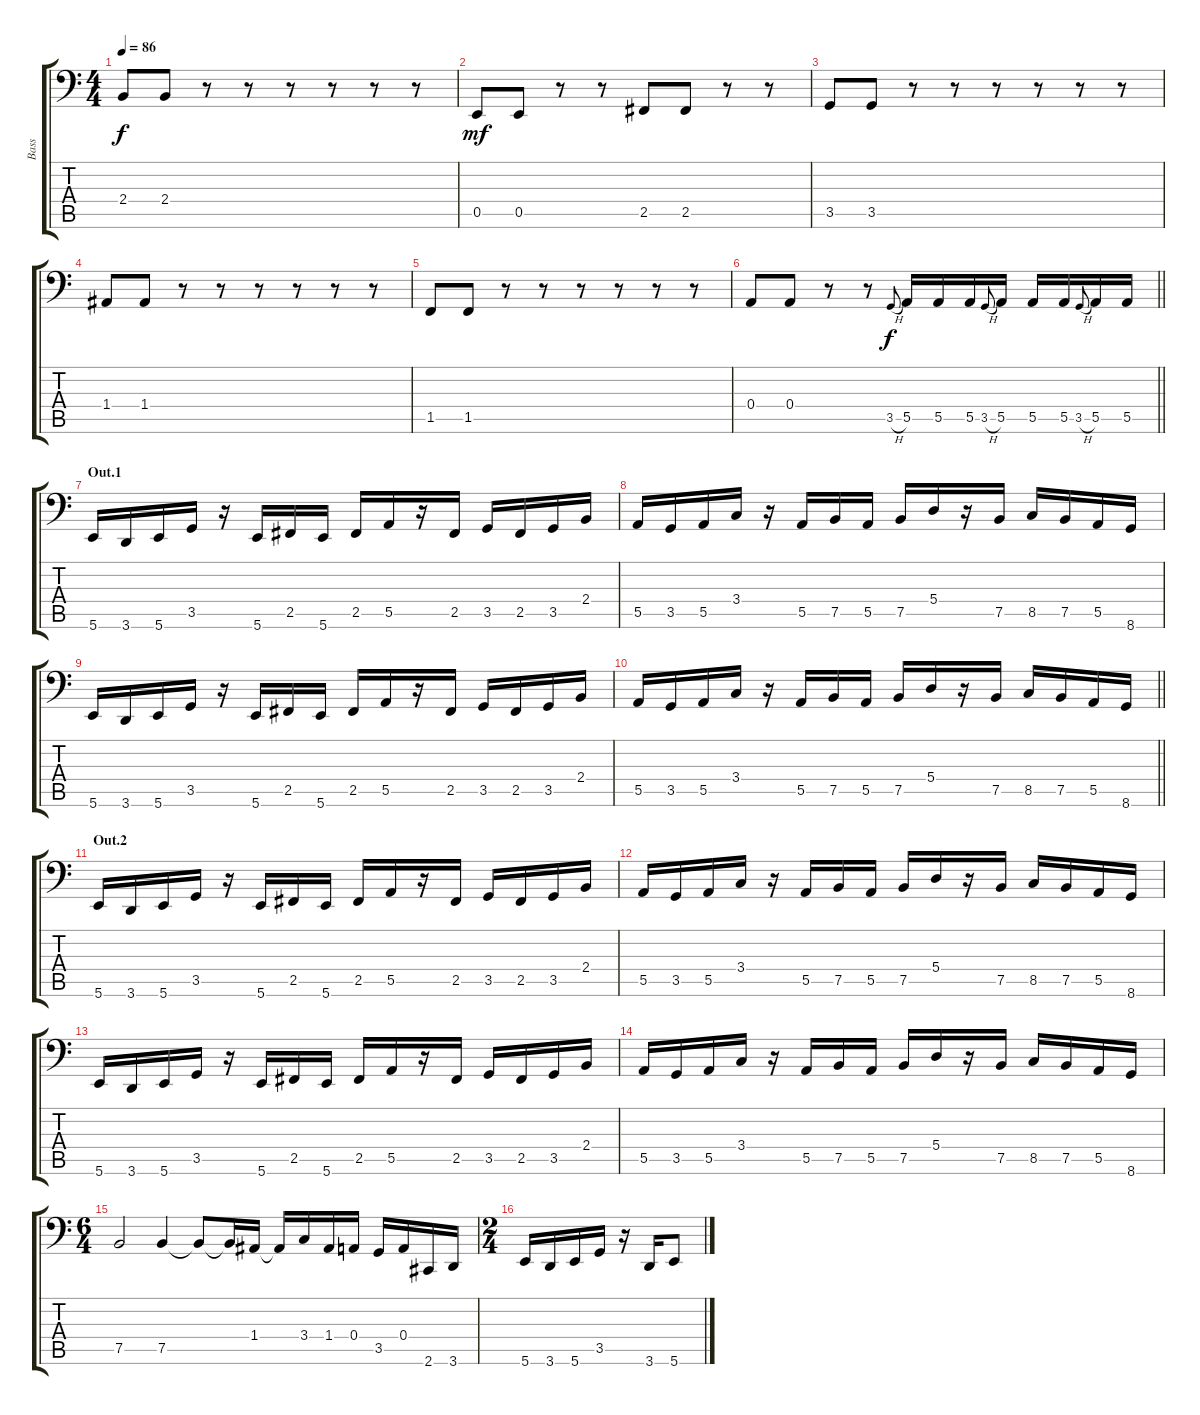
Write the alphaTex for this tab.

\track ("Bass" "Bass") {instrument electricbassfinger}
\staff {score tabs}
\tuning (C3 G2 D2 A1 E1 B0) {hide}
\ts (4 4)
\tempo 86
\clef f4
\ks c
2.4.8{dy f} 2.4.8 r.8 r.8 r.8 r.8 r.8 r.8 |
0.5.8{dy mf} 0.5.8 r.8 r.8 2.5.8 2.5.8 r.8 r.8 |
3.5.8 3.5.8 r.8 r.8 r.8 r.8 r.8 r.8 |
1.4.8 1.4.8 r.8 r.8 r.8 r.8 r.8 r.8 |
1.5.8 1.5.8 r.8 r.8 r.8 r.8 r.8 r.8 |
\barLineRight lightlight
0.4.8 0.4.8 r.8 r.8 3.5{h}.8{gr onbeat dy f} 5.5.16 5.5.16 5.5.16 3.5{h}.8{gr onbeat} 5.5.16 5.5.16 5.5.16 3.5{h}.8{gr onbeat} 5.5.16 5.5.16 |
\section ("" "Out.1")
5.6.16 3.6.16 5.6.16 3.5.16 r.16 5.6.16 2.5.16 5.6.16 2.5.16 5.5.16 r.16 2.5.16 3.5.16 2.5.16 3.5.16 2.4.16 |
5.5.16 3.5.16 5.5.16 3.4.16 r.16 5.5.16 7.5.16 5.5.16 7.5.16 5.4.16 r.16 7.5.16 8.5.16 7.5.16 5.5.16 8.6.16 |
5.6.16 3.6.16 5.6.16 3.5.16 r.16 5.6.16 2.5.16 5.6.16 2.5.16 5.5.16 r.16 2.5.16 3.5.16 2.5.16 3.5.16 2.4.16 |
\barLineRight lightlight
5.5.16 3.5.16 5.5.16 3.4.16 r.16 5.5.16 7.5.16 5.5.16 7.5.16 5.4.16 r.16 7.5.16 8.5.16 7.5.16 5.5.16 8.6.16 |
\section ("" "Out.2")
5.6.16 3.6.16 5.6.16 3.5.16 r.16 5.6.16 2.5.16 5.6.16 2.5.16 5.5.16 r.16 2.5.16 3.5.16 2.5.16 3.5.16 2.4.16 |
5.5.16 3.5.16 5.5.16 3.4.16 r.16 5.5.16 7.5.16 5.5.16 7.5.16 5.4.16 r.16 7.5.16 8.5.16 7.5.16 5.5.16 8.6.16 |
5.6.16 3.6.16 5.6.16 3.5.16 r.16 5.6.16 2.5.16 5.6.16 2.5.16 5.5.16 r.16 2.5.16 3.5.16 2.5.16 3.5.16 2.4.16 |
5.5.16 3.5.16 5.5.16 3.4.16 r.16 5.5.16 7.5.16 5.5.16 7.5.16 5.4.16 r.16 7.5.16 8.5.16 7.5.16 5.5.16 8.6.16 |
\ts (6 4)
7.5.2 7.5.4 7.5{t}.8 7.5{t}.16 1.4.16 1.4{t}.16 3.4.16 1.4.16 0.4.16 3.5.16 0.4.16 2.6.16 3.6.16 |
\ts (2 4)
5.6.16 3.6.16 5.6.16 3.5.16 r.16 3.6.16 5.6.8
